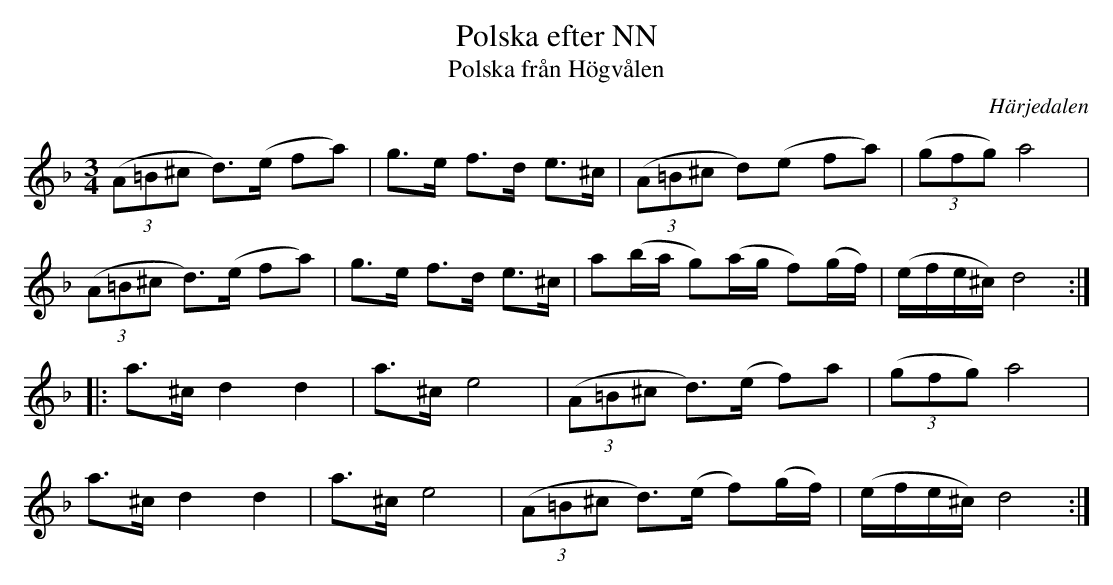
X:1
T:Polska efter NN
T:Polska från Högvålen
O:Härjedalen
M:3/4
L:1/8
K:Dm
((3A=B^c d>)(e fa)|g>e f>d e>^c|((3A=B^c d)(e fa)|((3gfg)a4|!
((3A=B^c d>)(e fa)|g>e f>d e>^c|a(b/a/ g)(a/g/ f)(g/f/)|(e/f/e/^c/) d4::!
a>^c d2d2|a>^ce4|((3A=B^c d>)(e f)a|((3gfg)a4,|!
a>^c d2d2|a>^ce4|((3A=B^c d>)(e f)(g/f/)|(e/f/e/^c/) d4:|]
